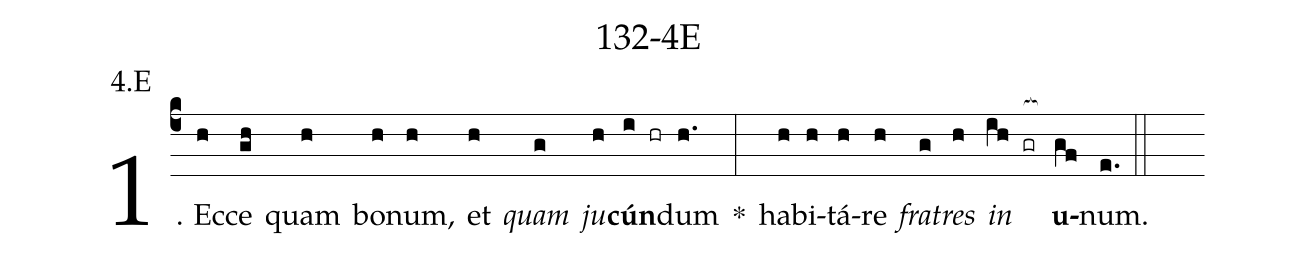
name: 132-4E;
annotation: 4.E;
%%
(c4)1. Ec(h)ce(gh) quam(h) bo(h)num,(h) et(h) <i>quam</i>(g) <i>ju</i>(h)<b>cún</b>(i hr)dum(h.) *(:) ha(h)bi(h)tá(h)re(h) <i>fra</i>(g)<i>tres</i>(h) <i>in</i>(ih gr[ocb:1{]) <b>u</b>(gf[ocb:0}])num.(e.) (::)
